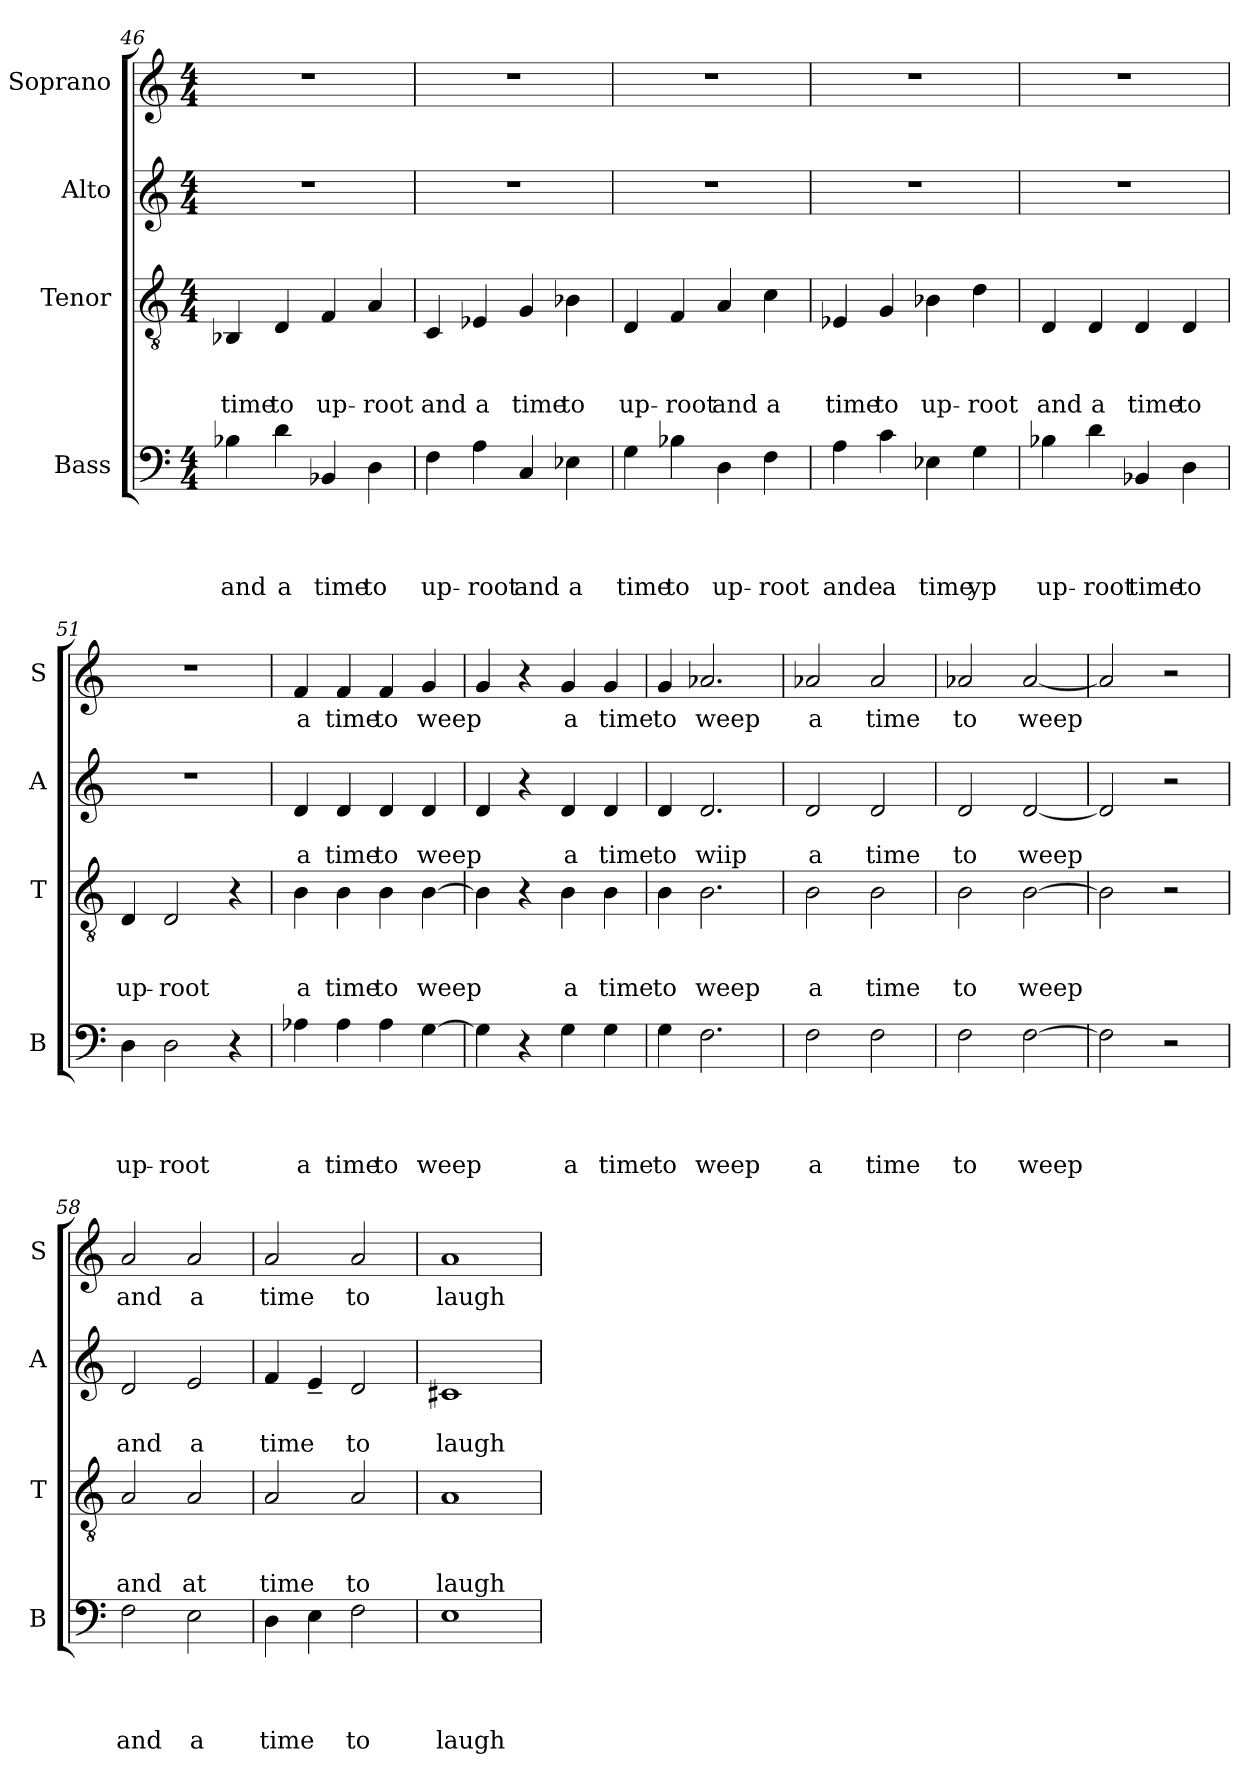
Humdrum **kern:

**kern	**text	**text	**text	**text	**kern	**text	**text	**text	**kern	**text	**text	**kern	**text
*part4	*part4	*part4	*part4	*part4	*part3	*part3	*part3	*part3	*part2	*part2	*part2	*part1	*part1
*staff4	*staff4	*staff4	*staff4	*staff4	*staff3	*staff3	*staff3	*staff3	*staff2	*staff2	*staff2	*staff1	*staff1
*I"Bass	*	*	*	*	*I"Tenor	*	*	*	*I"Alto	*	*	*I"Soprano	*
*I'B	*	*	*	*	*I'T	*	*	*	*I'A	*	*	*I'S	*
*clefF4	*	*	*	*	*clefGv2	*	*	*	*clefG2	*	*	*clefG2	*
*k[]	*	*	*	*	*k[]	*	*	*	*k[]	*	*	*k[]	*
*C:	*	*	*	*	*C:	*	*	*	*C:	*	*	*C:	*
*M4/4	*	*	*	*	*M4/4	*	*	*	*M4/4	*	*	*M4/4	*
=46	=46	=46	=46	=46	=46	=46	=46	=46	=46	=46	=46	=46	=46
!	!	!	!	!LO:LY:b	!	!	!	!LO:LY:b	!	!	!	!	!
4B-X\	.	.	.	and	4BB-X/	.	.	time	1r	.	.	1r	.
!	!	!	!	!LO:LY:b	!	!	!	!LO:LY:b	!	!	!	!	!
4d\	.	.	.	a	4D/	.	.	to	.	.	.	.	.
!	!	!	!	!LO:LY:b	!	!	!	!LO:LY:b	!	!	!	!	!
4BB-X/	.	.	.	time	4F/	.	.	up-	.	.	.	.	.
!	!	!	!	!LO:LY:b	!	!	!	!LO:LY:b	!	!	!	!	!
4D\	.	.	.	to	4A/	.	.	-root	.	.	.	.	.
=47	=47	=47	=47	=47	=47	=47	=47	=47	=47	=47	=47	=47	=47
!	!	!	!	!LO:LY:b	!	!	!	!LO:LY:b	!	!	!	!	!
4F\	.	.	.	up-	4C/	.	.	and	1r	.	.	1r	.
!	!	!	!	!LO:LY:b	!	!	!	!LO:LY:b	!	!	!	!	!
4A\	.	.	.	-root	4E-X/	.	.	a	.	.	.	.	.
!	!	!	!	!LO:LY:b	!	!	!	!LO:LY:b	!	!	!	!	!
4C/	.	.	.	and	4G/	.	.	time	.	.	.	.	.
!	!	!	!	!LO:LY:b	!	!	!	!LO:LY:b	!	!	!	!	!
4E-X\	.	.	.	a	4B-X\	.	.	to	.	.	.	.	.
=48	=48	=48	=48	=48	=48	=48	=48	=48	=48	=48	=48	=48	=48
!	!	!	!	!LO:LY:b	!	!	!	!LO:LY:b	!	!	!	!	!
4G\	.	.	.	time	4D/	.	.	up-	1r	.	.	1r	.
!	!	!	!	!LO:LY:b	!	!	!	!LO:LY:b	!	!	!	!	!
4B-X\	.	.	.	to	4F/	.	.	-root	.	.	.	.	.
!	!	!	!	!LO:LY:b	!	!	!	!LO:LY:b	!	!	!	!	!
4D\	.	.	.	up-	4A/	.	.	and	.	.	.	.	.
!	!	!	!	!LO:LY:b	!	!	!	!LO:LY:b	!	!	!	!	!
4F\	.	.	.	-root	4c\	.	.	a	.	.	.	.	.
!!LO:LB:g=z
=49	=49	=49	=49	=49	=49	=49	=49	=49	=49	=49	=49	=49	=49
!	!	!	!	!LO:LY:b	!	!	!	!LO:LY:b	!	!	!	!	!
4A\	.	.	.	ande	4E-X/	.	.	time	1r	.	.	1r	.
!	!	!	!	!LO:LY:b	!	!	!	!LO:LY:b	!	!	!	!	!
4c\	.	.	.	a	4G/	.	.	to	.	.	.	.	.
!	!	!	!	!LO:LY:b	!	!	!	!LO:LY:b	!	!	!	!	!
4E-X\	.	.	.	time	4B-X\	.	.	up-	.	.	.	.	.
!	!	!	!	!LO:LY:b	!	!	!	!LO:LY:b	!	!	!	!	!
4G\	.	.	.	yp	4d\	.	.	-root	.	.	.	.	.
=50	=50	=50	=50	=50	=50	=50	=50	=50	=50	=50	=50	=50	=50
!	!	!	!	!LO:LY:b	!	!	!	!LO:LY:b	!	!	!	!	!
4B-X\	.	.	.	up-	4D/	.	.	and	1r	.	.	1r	.
!	!	!	!	!LO:LY:b	!	!	!	!LO:LY:b	!	!	!	!	!
4d\	.	.	.	-root	4D/	.	.	a	.	.	.	.	.
!	!	!	!	!LO:LY:b	!	!	!	!LO:LY:b	!	!	!	!	!
4BB-X/	.	.	.	time	4D/	.	.	time	.	.	.	.	.
!	!	!	!	!LO:LY:b	!	!	!	!LO:LY:b	!	!	!	!	!
4D\	.	.	.	to	4D/	.	.	to	.	.	.	.	.
=51	=51	=51	=51	=51	=51	=51	=51	=51	=51	=51	=51	=51	=51
!	!	!	!	!LO:LY:b	!	!	!	!LO:LY:b	!	!	!	!	!
4D\	.	.	.	up-	4D/	.	.	up-	1r	.	.	1r	.
!	!	!	!	!LO:LY:b	!	!	!	!LO:LY:b	!	!	!	!	!
2D\	.	.	.	-root	2D/	.	.	-root	.	.	.	.	.
4r	.	.	.	.	4r	.	.	.	.	.	.	.	.
=52	=52	=52	=52	=52	=52	=52	=52	=52	=52	=52	=52	=52	=52
!	!	!	!	!LO:LY:b	!	!	!	!LO:LY:b	!	!	!LO:LY:b	!	!LO:LY:b
4A-X\	.	.	.	a	4B\	.	.	a	4d/	.	a	4f/	a
!	!	!	!	!LO:LY:b	!	!	!	!LO:LY:b	!	!	!LO:LY:b	!	!LO:LY:b
4A-\	.	.	.	time	4B\	.	.	time	4d/	.	time	4f/	time
!	!	!	!	!LO:LY:b	!	!	!	!LO:LY:b	!	!	!LO:LY:b	!	!LO:LY:b
4A-\	.	.	.	to	4B\	.	.	to	4d/	.	to	4f/	to
!	!	!	!	!LO:LY:b	!	!	!	!LO:LY:b	!	!	!LO:LY:b	!	!LO:LY:b
[>4G\	.	.	.	weep	[>4B\	.	.	weep	4d/	.	weep	4g/	weep
=53	=53	=53	=53	=53	=53	=53	=53	=53	=53	=53	=53	=53	=53
4G\]	.	.	.	.	4B\]	.	.	.	4d/	.	.	4g/	.
4r	.	.	.	.	4r	.	.	.	4r	.	.	4r	.
!	!	!	!	!LO:LY:b	!	!	!	!LO:LY:b	!	!	!LO:LY:b	!	!LO:LY:b
4G\	.	.	.	a	4B\	.	.	a	4d/	.	a	4g/	a
!	!	!	!	!LO:LY:b	!	!	!	!LO:LY:b	!	!	!LO:LY:b	!	!LO:LY:b
4G\	.	.	.	time	4B\	.	.	time	4d/	.	time	4g/	time
!!LO:PB:g=z
=54	=54	=54	=54	=54	=54	=54	=54	=54	=54	=54	=54	=54	=54
!	!	!	!	!LO:LY:b	!	!	!	!LO:LY:b	!	!	!LO:LY:b	!	!LO:LY:b
4G\	.	.	.	to	4B\	.	.	to	4d/	.	to	4g/	to
!	!	!	!	!LO:LY:b	!	!	!	!LO:LY:b	!	!	!LO:LY:b	!	!LO:LY:b
2.F\	.	.	.	weep	2.B\	.	.	weep	2.d/	.	wiip	2.a-X/	weep
=55	=55	=55	=55	=55	=55	=55	=55	=55	=55	=55	=55	=55	=55
!	!	!	!	!LO:LY:b	!	!	!	!LO:LY:b	!	!	!LO:LY:b	!	!LO:LY:b
2F\	.	.	.	a	2B\	.	.	a	2d/	.	a	2a-X/	a
!	!	!	!	!LO:LY:b	!	!	!	!LO:LY:b	!	!	!LO:LY:b	!	!LO:LY:b
2F\	.	.	.	time	2B\	.	.	time	2d/	.	time	2a-/	time
=56	=56	=56	=56	=56	=56	=56	=56	=56	=56	=56	=56	=56	=56
!	!	!	!	!LO:LY:b	!	!	!	!LO:LY:b	!	!	!LO:LY:b	!	!LO:LY:b
2F\	.	.	.	to	2B\	.	.	to	2d/	.	to	2a-X/	to
!	!	!	!	!LO:LY:b	!	!	!	!LO:LY:b	!	!	!LO:LY:b	!	!LO:LY:b
[>2F\	.	.	.	weep	[>2B\	.	.	weep	[<2d/	.	weep	[<2a-/	weep
=57	=57	=57	=57	=57	=57	=57	=57	=57	=57	=57	=57	=57	=57
2F\]	.	.	.	.	2B\]	.	.	.	2d/]	.	.	2a-/]	.
2r	.	.	.	.	2r	.	.	.	2r	.	.	2r	.
=58	=58	=58	=58	=58	=58	=58	=58	=58	=58	=58	=58	=58	=58
!	!	!	!	!LO:LY:b	!	!	!	!LO:LY:b	!	!	!LO:LY:b	!	!LO:LY:b
2F\	.	.	.	and	2A/	.	.	and	2d/	.	and	2a/	and
!	!	!	!	!LO:LY:b	!	!	!	!LO:LY:b	!	!	!LO:LY:b	!	!LO:LY:b
2E\	.	.	.	a	2A/	.	.	at	2e/	.	a	2a/	a
=59	=59	=59	=59	=59	=59	=59	=59	=59	=59	=59	=59	=59	=59
!	!	!	!	!LO:LY:b	!	!	!	!LO:LY:b	!	!	!LO:LY:b	!	!LO:LY:b
4D\	.	.	.	time	2A/	.	.	time	4f/	.	time	2a/	time
4E\	.	.	.	.	.	.	.	.	4e~</	.	.	.	.
!	!	!	!	!LO:LY:b	!	!	!	!LO:LY:b	!	!	!LO:LY:b	!	!LO:LY:b
2F\	.	.	.	to	2A/	.	.	to	2d/	.	to	2a/	to
!!LO:LB:g=z
=60	=60	=60	=60	=60	=60	=60	=60	=60	=60	=60	=60	=60	=60
!	!	!	!	!LO:LY:b	!	!	!	!LO:LY:b	!	!	!LO:LY:b	!	!LO:LY:b
1E	.	.	.	laugh	1A	.	.	laugh	1c#X	.	laugh	1a	laugh
=	=	=	=	=	=	=	=	=	=	=	=	=	=
*-	*-	*-	*-	*-	*-	*-	*-	*-	*-	*-	*-	*-	*-
